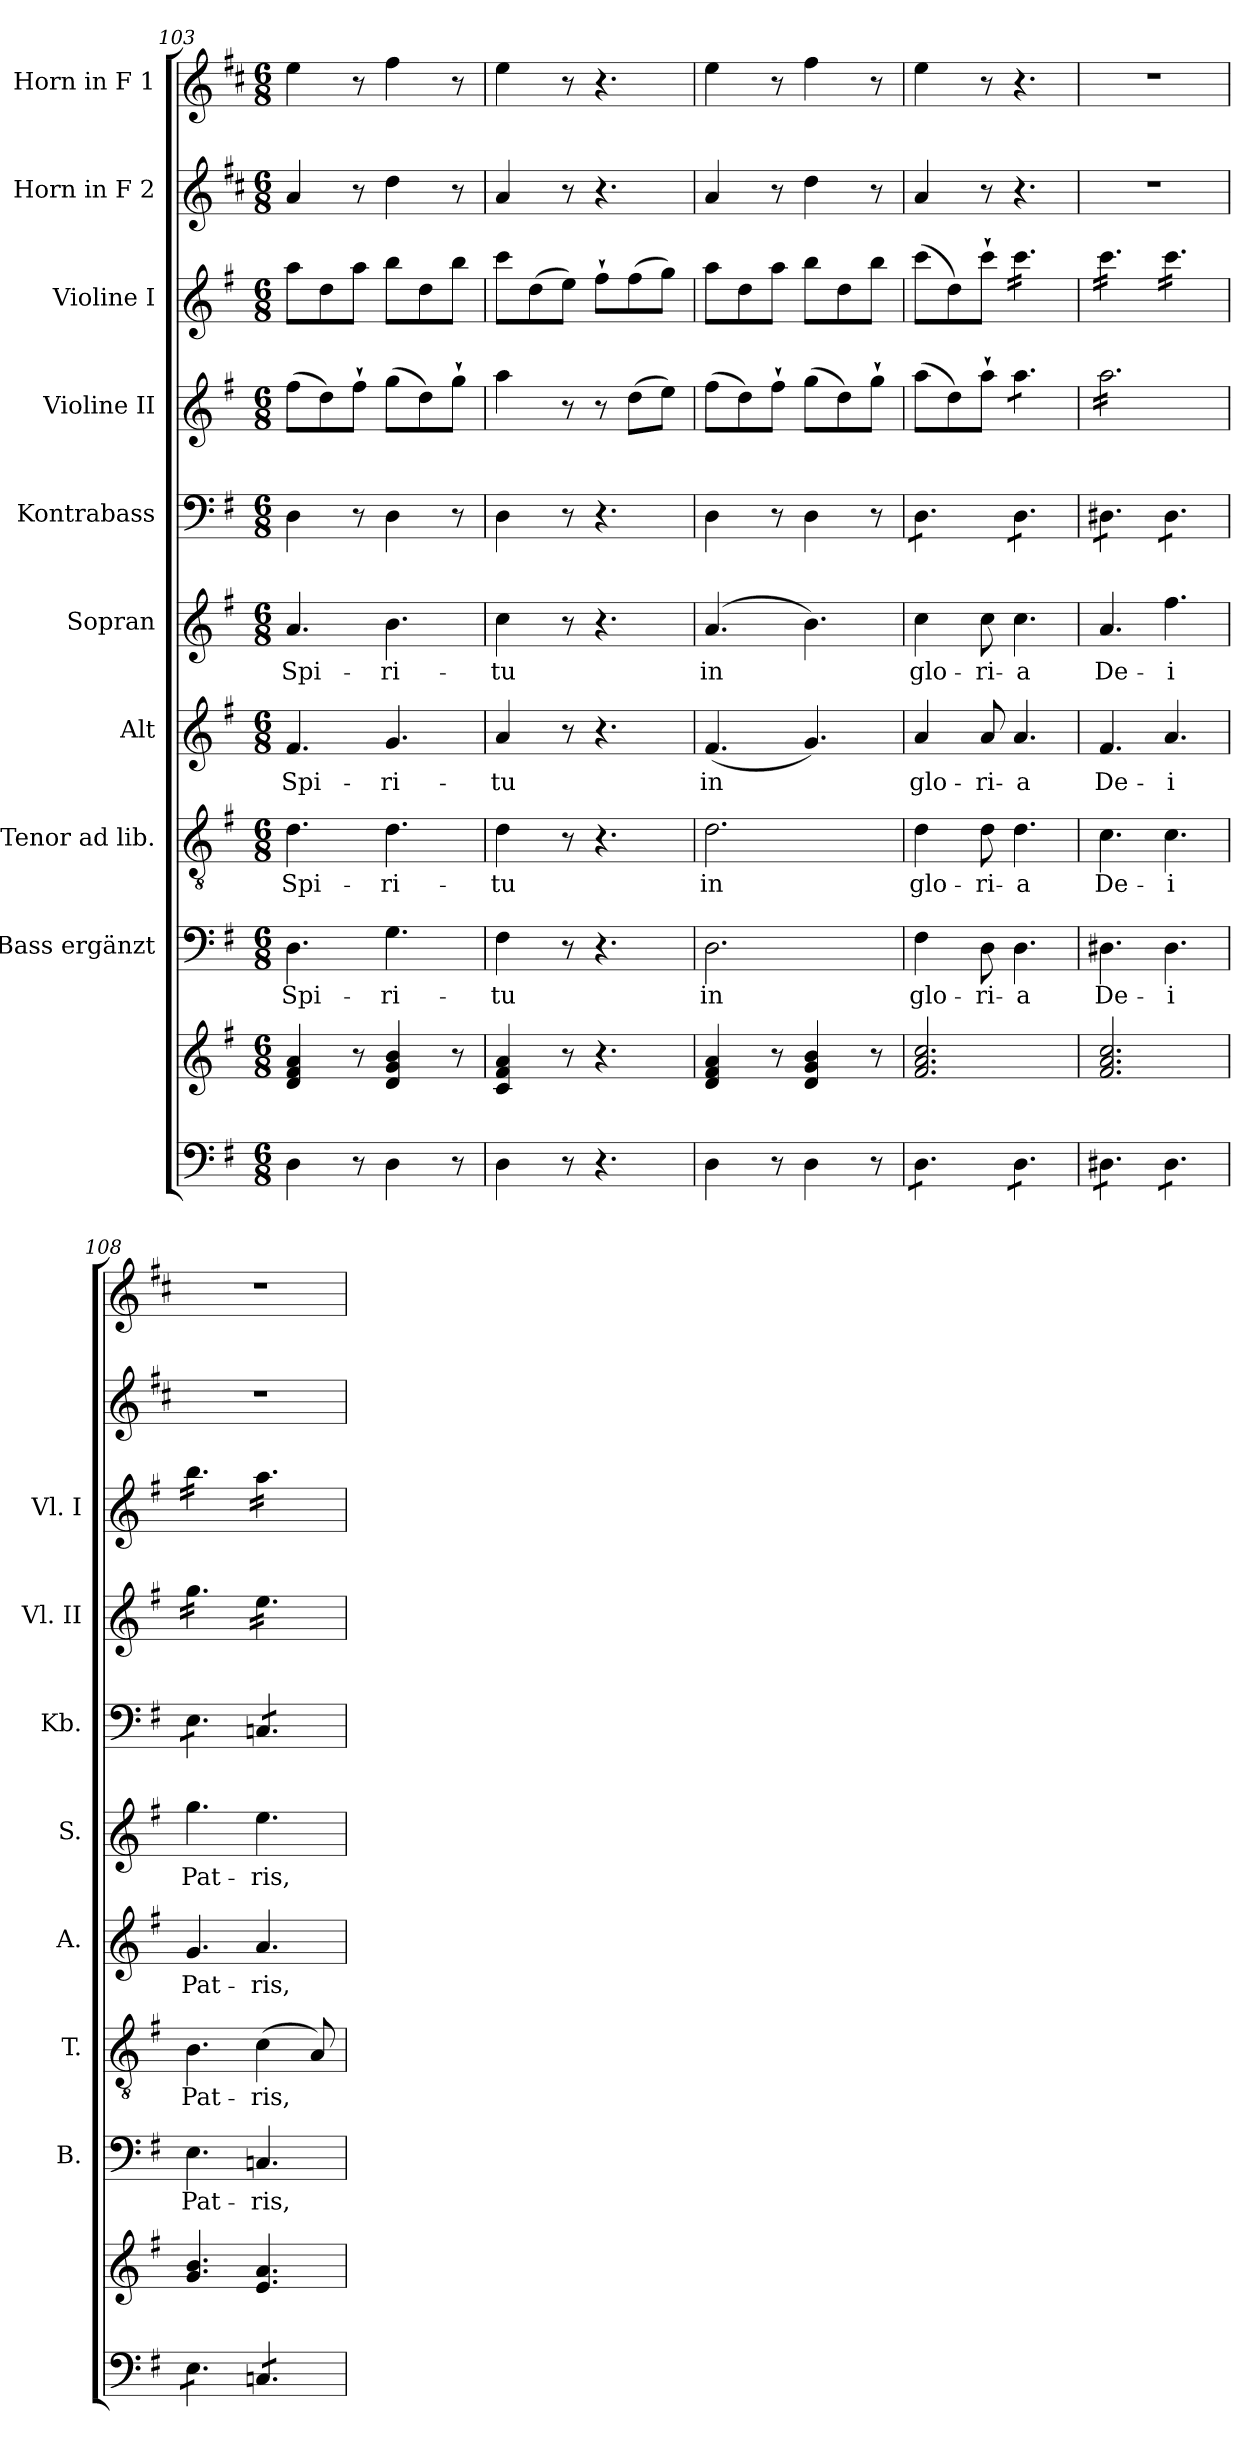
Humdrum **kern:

**kern	**kern	**kern	**text	**kern	**text	**kern	**text	**kern	**text	**kern	**kern	**kern	**kern	**kern
*part10	*part10	*part9	*part9	*part8	*part8	*part7	*part7	*part6	*part6	*part5	*part4	*part3	*part2	*part1
*staff11	*staff10	*staff9	*staff9	*staff8	*staff8	*staff7	*staff7	*staff6	*staff6	*staff5	*staff4	*staff3	*staff2	*staff1
*	*	*I"Bass ergänzt	*	*I"Tenor ad lib.	*	*I"Alt	*	*I"Sopran	*	*I"Kontrabass	*I"Violine II	*I"Violine I	*I"Horn in F 2	*I"Horn in F 1
*	*	*I'B.	*	*I'T.	*	*I'A.	*	*I'S.	*	*I'Kb.	*I'Vl. II	*I'Vl. I	*	*
*clefF4	*clefG2	*clefF4	*	*clefGv2	*	*clefG2	*	*clefG2	*	*clefF4	*clefG2	*clefG2	*clefG2	*clefG2
*	*	*	*	*	*	*	*	*	*	*ITrd7c12	*	*	*ITrd4c7	*ITrd4c7
*k[f#]	*k[f#]	*k[f#]	*	*k[f#]	*	*k[f#]	*	*k[f#]	*	*k[f#]	*k[f#]	*k[f#]	*k[f#]	*k[f#]
*G:	*G:	*G:	*	*G:	*	*G:	*	*G:	*	*G:	*G:	*G:	*G:	*G:
*M6/8	*M6/8	*M6/8	*	*M6/8	*	*M6/8	*	*M6/8	*	*M6/8	*M6/8	*M6/8	*M6/8	*M6/8
=103	=103	=103	=103	=103	=103	=103	=103	=103	=103	=103	=103	=103	=103	=103
!	!	!	!LO:LY:b	!	!LO:LY:b	!	!LO:LY:b	!	!LO:LY:b	!	!	!	!	!
4D\	4d/ 4f#/ 4a/	4.D\	Spi-	4.d\	Spi-	4.f#/	Spi-	4.a/	Spi-	4DD\	(>8ff#\L	8aa\L	4d/	4a\
.	.	.	.	.	.	.	.	.	.	.	8dd\)	8dd\	.	.
8r	8r	.	.	.	.	.	.	.	.	8r	8ff#`>\J	8aa\J	8r	8r
!	!	!	!LO:LY:b	!	!LO:LY:b	!	!LO:LY:b	!	!LO:LY:b	!	!	!	!	!
4D\	4d/ 4g/ 4b/	4.G\	-ri-	4.d\	-ri-	4.g/	-ri-	4.b\	-ri-	4DD\	(>8gg\L	8bb\L	4g\	4b\
.	.	.	.	.	.	.	.	.	.	.	8dd\)	8dd\	.	.
8r	8r	.	.	.	.	.	.	.	.	8r	8gg`>\J	8bb\J	8r	8r
!!LO:PB:g=z
=104	=104	=104	=104	=104	=104	=104	=104	=104	=104	=104	=104	=104	=104	=104
!	!	!	!LO:LY:b	!	!LO:LY:b	!	!LO:LY:b	!	!LO:LY:b	!	!	!	!	!
4D\	4c/ 4f#/ 4a/	4F#\	-tu	4d\	-tu	4a/	-tu	4cc\	-tu	4DD\	4aa\	8ccc\L	4d/	4a\
.	.	.	.	.	.	.	.	.	.	.	.	(>8dd\	.	.
8r	8r	8r	.	8r	.	8r	.	8r	.	8r	8r	8ee\J)	8r	8r
4.r	4.r	4.r	.	4.r	.	4.r	.	4.r	.	4.r	8r	8ff#`>\L	4.r	4.r
.	.	.	.	.	.	.	.	.	.	.	(>8dd\L	(>8ff#\	.	.
.	.	.	.	.	.	.	.	.	.	.	8ee\J)	8gg\J)	.	.
=105	=105	=105	=105	=105	=105	=105	=105	=105	=105	=105	=105	=105	=105	=105
!	!	!	!LO:LY:b	!	!LO:LY:b	!	!LO:LY:b	!	!LO:LY:b	!	!	!	!	!
4D\	4d/ 4f#/ 4a/	2.D\	in	2.d\	in	(<4.f#/	in	(4.a/	in	4DD\	(>8ff#\L	8aa\L	4d/	4a\
.	.	.	.	.	.	.	.	.	.	.	8dd\)	8dd\	.	.
8r	8r	.	.	.	.	.	.	.	.	8r	8ff#`>\J	8aa\J	8r	8r
4D\	4d/ 4g/ 4b/	.	.	.	.	4.g/)	.	4.b\)	.	4DD\	(>8gg\L	8bb\L	4g\	4b\
.	.	.	.	.	.	.	.	.	.	.	8dd\)	8dd\	.	.
8r	8r	.	.	.	.	.	.	.	.	8r	8gg`>\J	8bb\J	8r	8r
=106	=106	=106	=106	=106	=106	=106	=106	=106	=106	=106	=106	=106	=106	=106
!	!	!	!LO:LY:b	!	!LO:LY:b	!	!LO:LY:b	!	!LO:LY:b	!	!	!	!	!
*tremolo	*	*	*	*	*	*	*	*	*	*	*	*	*	*
*	*	*	*	*	*	*	*	*	*	*tremolo	*	*	*	*
8D\L	2.f#/ 2.a/ 2.cc/	4F#\	glo-	4d\	glo-	4a/	glo-	4cc\	glo-	8DD\L	(>8aa\L	(>8ccc\L	4d/	4a\
8D\	.	.	.	.	.	.	.	.	.	8DD\	8dd\)	8dd\)	.	.
!	!	!	!LO:LY:b	!	!LO:LY:b	!	!LO:LY:b	!	!LO:LY:b	!	!	!	!	!
8D\J	.	8D\	-ri-	8d\	-ri-	8a/	-ri-	8cc\	-ri-	8DD\J	8aa`>\J	8ccc`>\J	8r	8r
!	!	!	!LO:LY:b	!	!LO:LY:b	!	!LO:LY:b	!	!LO:LY:b	!	!	!	!	!
*	*	*	*	*	*	*	*	*	*	*	*tremolo	*	*	*
*	*	*	*	*	*	*	*	*	*	*	*	*tremolo	*	*
8D\L	.	4.D\	-a	4.d\	-a	4.a/	-a	4.cc\	-a	8DD\L	8aa\L	16ccc\LL	4.r	4.r
.	.	.	.	.	.	.	.	.	.	.	.	16ccc\	.	.
8D\	.	.	.	.	.	.	.	.	.	8DD\	8aa\	16ccc\	.	.
.	.	.	.	.	.	.	.	.	.	.	.	16ccc\	.	.
8D\J	.	.	.	.	.	.	.	.	.	8DD\J	8aa\J	16ccc\	.	.
.	.	.	.	.	.	.	.	.	.	.	.	16ccc\JJ	.	.
=107	=107	=107	=107	=107	=107	=107	=107	=107	=107	=107	=107	=107	=107	=107
!	!	!	!LO:LY:b	!	!LO:LY:b	!	!LO:LY:b	!	!LO:LY:b	!	!	!	!	!
8D#X\L	2.f#/ 2.a/ 2.cc/	4.D#X\	De-	4.c\	De-	4.f#/	De-	4.a/	De-	8DD#X\L	16aa\LL	16ccc\LL	2.r	2.r
.	.	.	.	.	.	.	.	.	.	.	16aa\	16ccc\	.	.
8D#X\	.	.	.	.	.	.	.	.	.	8DD#X\	16aa\	16ccc\	.	.
.	.	.	.	.	.	.	.	.	.	.	16aa\	16ccc\	.	.
8D#X\J	.	.	.	.	.	.	.	.	.	8DD#X\J	16aa\	16ccc\	.	.
.	.	.	.	.	.	.	.	.	.	.	16aa\	16ccc\JJ	.	.
!	!	!	!LO:LY:b	!	!LO:LY:b	!	!LO:LY:b	!	!LO:LY:b	!	!	!	!	!
8D#\L	.	4.D#\	-i	4.c\	-i	4.a/	-i	4.ff#\	-i	8DD#\L	16aa\	16ccc\LL	.	.
.	.	.	.	.	.	.	.	.	.	.	16aa\	16ccc\	.	.
8D#\	.	.	.	.	.	.	.	.	.	8DD#\	16aa\	16ccc\	.	.
.	.	.	.	.	.	.	.	.	.	.	16aa\	16ccc\	.	.
8D#\J	.	.	.	.	.	.	.	.	.	8DD#\J	16aa\	16ccc\	.	.
.	.	.	.	.	.	.	.	.	.	.	16aa\JJ	16ccc\JJ	.	.
=108	=108	=108	=108	=108	=108	=108	=108	=108	=108	=108	=108	=108	=108	=108
!	!	!	!LO:LY:b	!	!LO:LY:b	!	!LO:LY:b	!	!LO:LY:b	!	!	!	!	!
8E\L	4.g/ 4.b/	4.E\	Pat-	4.B\	Pat-	4.g/	Pat-	4.gg\	Pat-	8EE\L	16gg\LL	16bb\LL	2.r	2.r
.	.	.	.	.	.	.	.	.	.	.	16gg\	16bb\	.	.
8E\	.	.	.	.	.	.	.	.	.	8EE\	16gg\	16bb\	.	.
.	.	.	.	.	.	.	.	.	.	.	16gg\	16bb\	.	.
8E\J	.	.	.	.	.	.	.	.	.	8EE\J	16gg\	16bb\	.	.
.	.	.	.	.	.	.	.	.	.	.	16gg\JJ	16bb\JJ	.	.
!	!	!	!LO:LY:b	!	!LO:LY:b	!	!LO:LY:b	!	!LO:LY:b	!	!	!	!	!
8Cn/L	4.e/ 4.a/	4.Cn/	-ris,	(>4c\	-ris,	4.a/	-ris,	4.ee\	-ris,	8CCn/L	16ee\LL	16aa\LL	.	.
.	.	.	.	.	.	.	.	.	.	.	16ee\	16aa\	.	.
8Cn/	.	.	.	.	.	.	.	.	.	8CCn/	16ee\	16aa\	.	.
.	.	.	.	.	.	.	.	.	.	.	16ee\	16aa\	.	.
8Cn/J	.	.	.	8A/)	.	.	.	.	.	8CCn/J	16ee\	16aa\	.	.
*	*	*	*	*	*	*	*	*	*	*Xtremolo	*	*	*	*
*Xtremolo	*	*	*	*	*	*	*	*	*	*	*	*	*	*
.	.	.	.	.	.	.	.	.	.	.	16ee\JJ	16aa\JJ	.	.
*	*	*	*	*	*	*	*	*	*	*	*	*Xtremolo	*	*
*	*	*	*	*	*	*	*	*	*	*	*Xtremolo	*	*	*
=	=	=	=	=	=	=	=	=	=	=	=	=	=	=
*-	*-	*-	*-	*-	*-	*-	*-	*-	*-	*-	*-	*-	*-	*-
